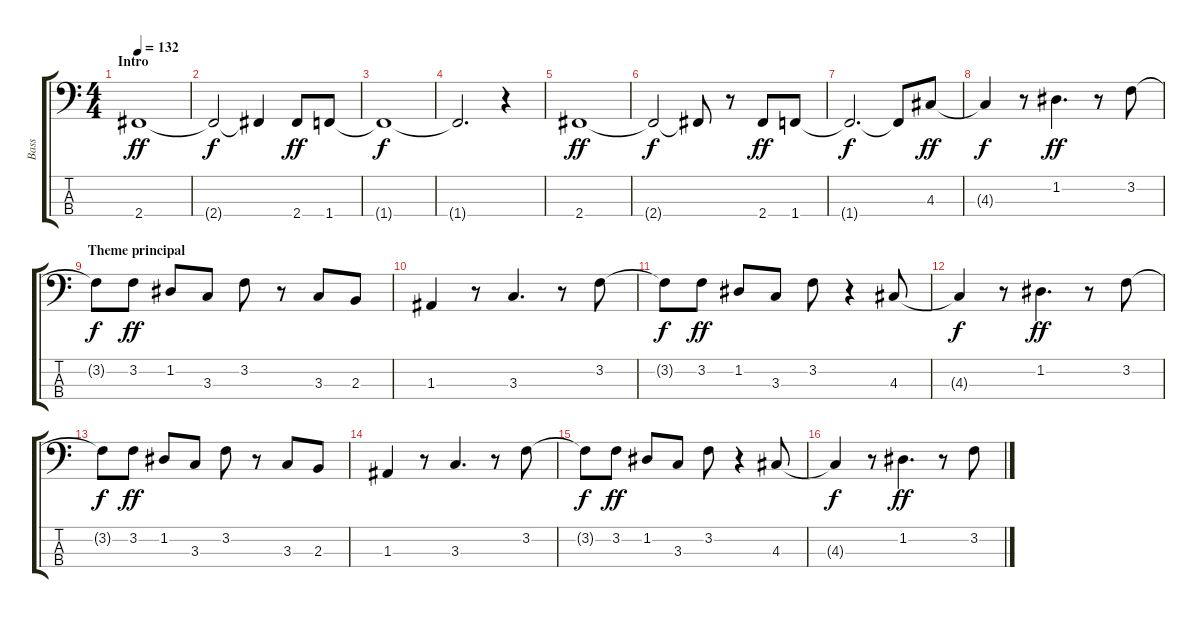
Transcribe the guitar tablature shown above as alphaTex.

\track ("Bass" "Bass") {instrument electricbassfinger}
\staff {score tabs}
\tuning (G2 D2 A1 E1) {hide}
\ts (4 4)
\section ("" "Intro")
\tempo 132
\clef f4
\ks c
2.4.1{dy ff instrument electricbassfinger} |
2.4{t}.2{dy f} 2.4{t}.4 2.4.8{dy ff} 1.4.8 |
1.4{t}.1{dy f} |
1.4{t}.2{d} r.4 |
2.4.1{dy ff} |
2.4{t}.2{dy f} 2.4{t}.8 r.8 2.4.8{dy ff} 1.4.8 |
1.4{t}.2{d dy f} 1.4{t}.8 4.3.8{dy ff} |
4.3{t}.4{dy f} r.8 1.2.4{d dy ff} r.8 3.2.8 |
\section ("" "Theme principal")
3.2{t}.8{dy f} 3.2.8{dy ff} 1.2.8 3.3.8 3.2.8 r.8 3.3.8 2.3.8 |
1.3.4 r.8 3.3.4{d} r.8 3.2.8 |
3.2{t}.8{dy f} 3.2.8{dy ff} 1.2.8 3.3.8 3.2.8 r.4 4.3.8 |
4.3{t}.4{dy f} r.8 1.2.4{d dy ff} r.8 3.2.8 |
3.2{t}.8{dy f} 3.2.8{dy ff} 1.2.8 3.3.8 3.2.8 r.8 3.3.8 2.3.8 |
1.3.4 r.8 3.3.4{d} r.8 3.2.8 |
3.2{t}.8{dy f} 3.2.8{dy ff} 1.2.8 3.3.8 3.2.8 r.4 4.3.8 |
4.3{t}.4{dy f} r.8 1.2.4{d dy ff} r.8 3.2.8
